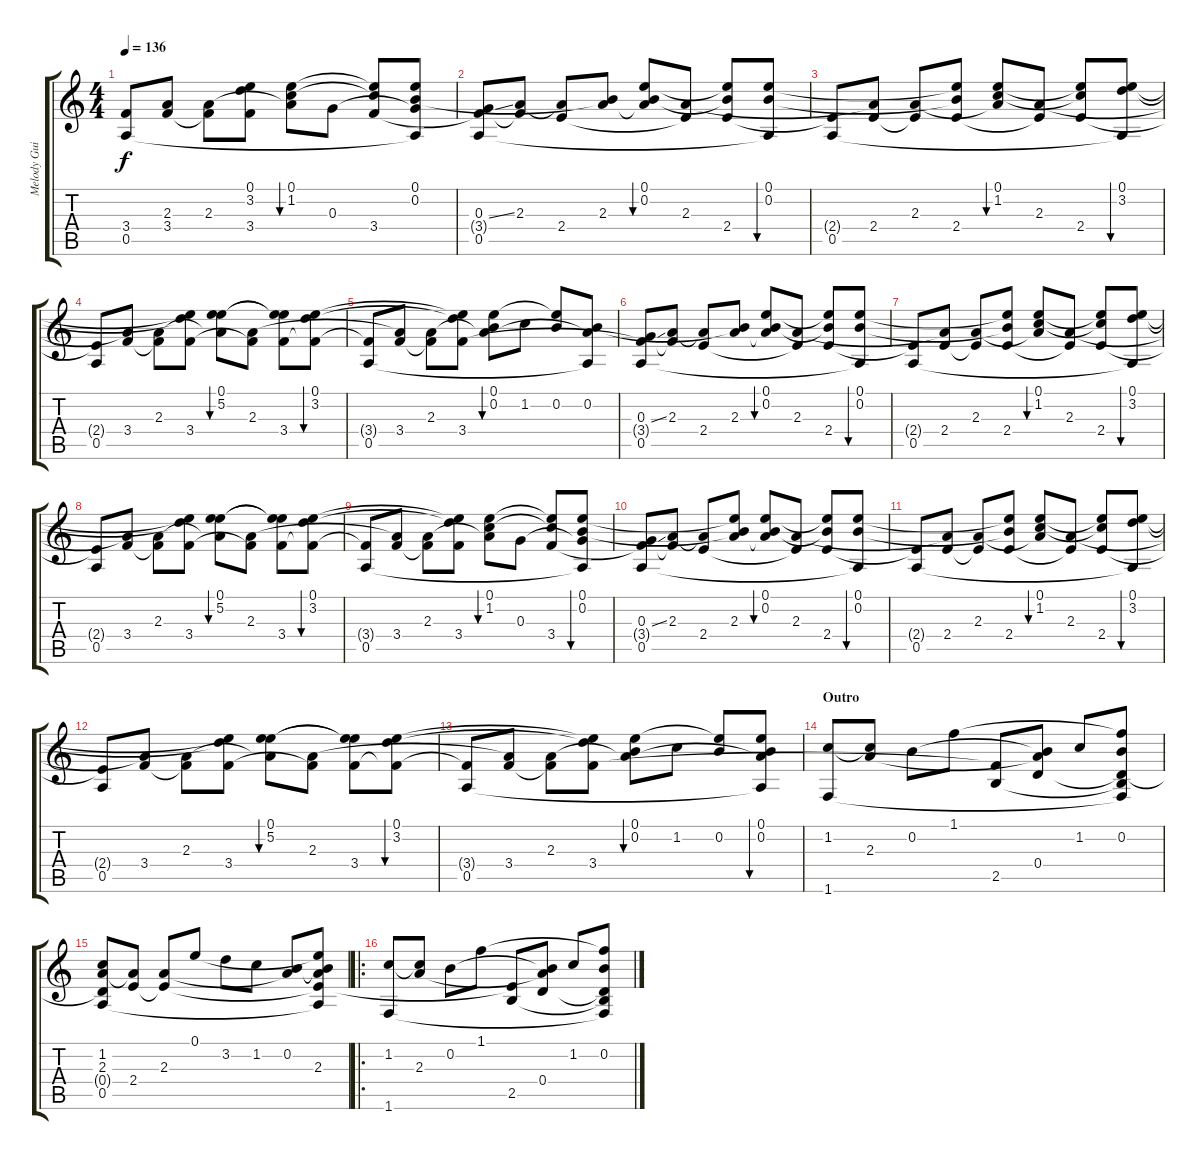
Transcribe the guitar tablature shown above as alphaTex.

\track ("Melody Guitar" "Melody Gui") {instrument acousticguitarsteel}
\staff {score tabs}
\tuning (E4 B3 G3 D3 A2 E2) {hide}
\ts (4 4)
\tempo 136
\clef g2
\ks c
(3.4{t} 0.5).8{dy f} (2.3{t} 3.4).8 (2.3 3.4{t}).8 (0.1{t} 3.2{t} 3.4).8 (0.1 1.2 2.3{t}).8{bu 60} 0.3.8 (0.1{t} 1.2{t} 3.4).8 (0.1 0.2 0.3{t} 0.5{t}).8 |
(0.3{ss} 3.4{t} 0.5).8 (2.3 3.4{t}).8 (2.3{t} 2.4).8 (0.2{t} 2.3).8 (0.1 0.2 2.3{t}).8{bu 60} (2.3 2.4{t}).8 (0.1{t} 0.2{t} 2.4).8 (0.1 0.2 0.5{t}).8{bu 60} |
(2.4{t} 0.5).8 (2.3{t} 2.4).8 (2.3 2.4{t}).8 (0.1{t} 0.2{t} 2.4).8 (0.1 1.2 2.3{t}).8{bu 60} (2.3 2.4{t}).8 (0.1{t} 1.2{t} 2.4).8 (0.1 3.2 0.5{t}).8{bu 60} |
(2.4{t} 0.5).8 (2.3{t} 3.4).8 (2.3 3.4{t}).8 (0.1{t} 3.2{t} 3.4).8 (0.1 5.2 2.3{t}).8{bu 60} (2.3 3.4{t}).8 (0.1{t} 5.2{t} 3.4).8 (0.1 3.2 3.4{t}).8{bu 60} |
(3.4{t} 0.5).8 (2.3{t} 3.4).8 (2.3 3.4{t}).8 (0.1{t} 3.2{t} 3.4).8 (0.1 0.2 2.3{t}).8{bu 60} 1.2.8 (0.1{t} 0.2).8 (0.2 2.3{t} 0.5{t}).8 |
(0.3{ss} 3.4{t} 0.5).8 (2.3 3.4{t}).8 (2.3{t} 2.4).8 (0.2{t} 2.3).8 (0.1 0.2 2.3{t}).8{bu 60} (2.3 2.4{t}).8 (0.1{t} 0.2{t} 2.4).8 (0.1 0.2 0.5{t}).8{bu 60} |
(2.4{t} 0.5).8 (2.3{t} 2.4).8 (2.3 2.4{t}).8 (0.1{t} 0.2{t} 2.4).8 (0.1 1.2 2.3{t}).8{bu 60} (2.3 2.4{t}).8 (0.1{t} 1.2{t} 2.4).8 (0.1 3.2 0.5{t}).8{bu 60} |
(2.4{t} 0.5).8 (2.3{t} 3.4).8 (2.3 3.4{t}).8 (0.1{t} 3.2{t} 3.4).8 (0.1 5.2 2.3{t}).8{bu 60} (2.3 3.4{t}).8 (0.1{t} 5.2{t} 3.4).8 (0.1 3.2 3.4{t}).8{bu 60} |
(3.4{t} 0.5).8 (2.3{t} 3.4).8 (2.3 3.4{t}).8 (0.1{t} 3.2{t} 3.4).8 (0.1 1.2 2.3{t}).8{bu 60} 0.3.8 (0.1{t} 1.2{t} 3.4).8 (0.1 0.2 0.3{t} 0.5{t}).8{bu 60} |
(0.3{ss} 3.4{t} 0.5).8 (2.3 3.4{t}).8 (2.3{t} 2.4).8 (0.1{t} 0.2{t} 2.3).8 (0.1 0.2 2.3{t}).8{bu 60} (2.3 2.4{t}).8 (0.1{t} 0.2{t} 2.4).8 (0.1 0.2 0.5{t}).8{bu 60} |
(2.4{t} 0.5).8 (2.3{t} 2.4).8 (2.3 2.4{t}).8 (0.1{t} 0.2{t} 2.4).8 (0.1 1.2 2.3{t}).8{bu 60} (2.3 2.4{t}).8 (0.1{t} 1.2{t} 2.4).8 (0.1 3.2 0.5{t}).8{bu 60} |
(2.4{t} 0.5).8 (2.3{t} 3.4).8 (2.3 3.4{t}).8 (0.1{t} 3.2{t} 3.4).8 (0.1 5.2 2.3{t}).8{bu 60} (2.3 3.4{t}).8 (0.1{t} 5.2{t} 3.4).8 (0.1 3.2 3.4{t}).8{bu 60} |
(3.4{t} 0.5).8 (2.3{t} 3.4).8 (2.3 3.4{t}).8 (0.1{t} 3.2{t} 3.4).8 (0.1 0.2 2.3{t}).8{bu 60} 1.2.8 (0.1{t} 0.2).8 (0.1 0.2 2.3{t} 0.5{t}).8{bu 60} |
\section ("" "Outro")
(1.2 1.6).8 (1.2{t} 2.3).8 0.2.8 1.1.8 (3.4{t} 2.5).8 (0.2{t} 2.3{t} 0.4).8 1.2.8 (1.1{t} 0.2 0.4{t} 2.5{t} 1.6{t}).8 |
(1.2 2.3 0.4{t} 0.5).8 (2.3{t} 2.4).8 (2.3 2.4{t}).8 0.1.8 3.2.8 1.2.8 (0.2 2.3{t}).8 (0.1{t} 0.2{t} 2.3 2.4{t} 0.5{t}).8 |
\ro
(1.2 1.6).8 (1.2{t} 2.3).8 0.2.8 1.1.8 (2.4{t} 2.5).8 (0.2{t} 2.3{t} 0.4).8 1.2.8 (1.1{t} 0.2 0.4{t} 2.5{t} 1.6{t}).8
